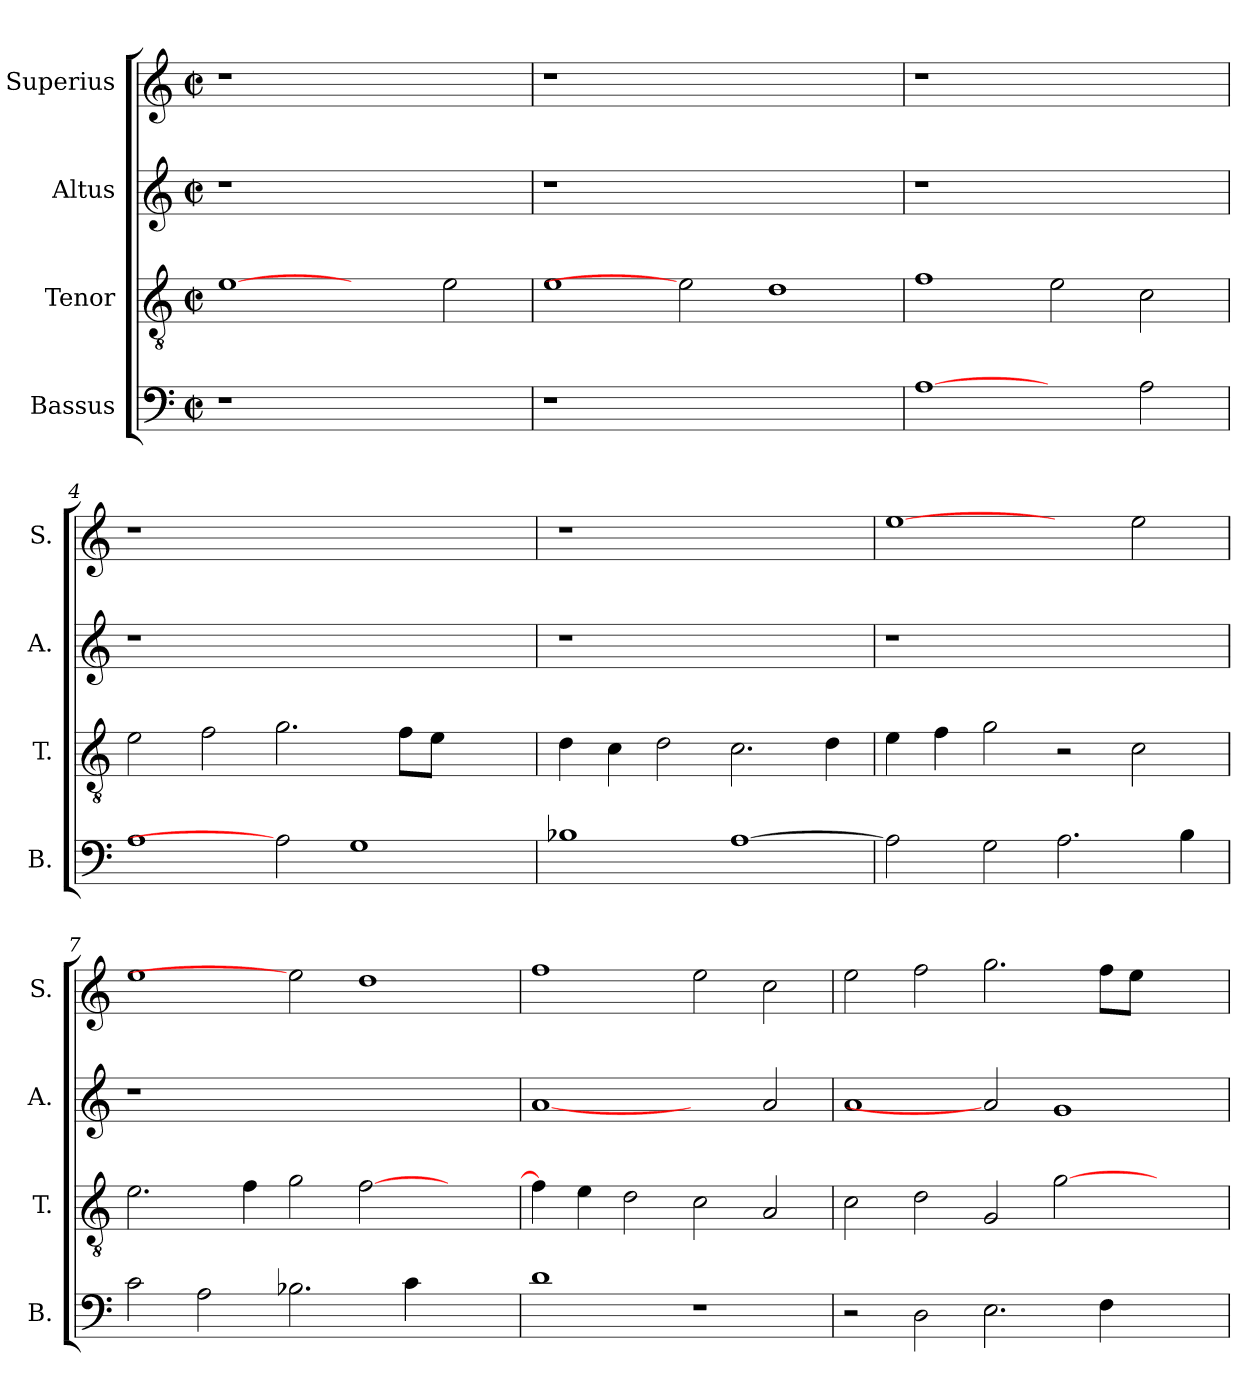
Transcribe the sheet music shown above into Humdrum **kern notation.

**kern	**kern	**kern	**kern
*part4	*part3	*part2	*part1
*staff4	*staff3	*staff2	*staff1
*I"Bassus	*I"Tenor	*I"Altus	*I"Superius
*I'B.	*I'T.	*I'A.	*I'S.
!!LO:PB:g=z
*clefF4	*clefGv2	*clefG2	*clefG2
*	*ITrd7c12	*	*
*k[]	*k[]	*k[]	*k[]
*C:	*C:	*C:	*C:
*M2/2	*M2/2	*M2/2	*M2/2
*met(c|)	*met(c|)	*met(c|)	*met(c|)
=1	=1	=1	=1
!LO:N:vis=1	!	!LO:N:vis=1	!LO:N:vis=1
1r	[1Ei	1r	1r
1ryy	2ryy	1ryy	1ryy
.	2Ei\	.	.
=2	=2	=2	=2
!LO:N:vis=1	!	!LO:N:vis=1	!LO:N:vis=1
1r	1Ei	1r	1r
1.ryy	2Ei]	1.ryy	1.ryy
.	1Di	.	.
=3	=3	=3	=3
!	!	!LO:N:vis=1	!LO:N:vis=1
[1Ai	1Fi	1r	1r
2ryy	2Ei\	1ryy	1ryy
2Ai\	2Ci\	.	.
=4	=4	=4	=4
!	!	!LO:N:vis=1	!LO:N:vis=1
1Ai	2Ei\	1r	1r
.	2Fi\	.	.
2Ai]	2.Gi\	1.ryy	1.ryy
1Gi	.	.	.
.	8Fi\L	.	.
.	8Ei\J	.	.
.	2ryy	.	.
=5	=5	=5	=5
!	!	!LO:N:vis=1	!LO:N:vis=1
1B-Xi	4Di\	1r	1r
.	4Ci\	.	.
.	2Di\	.	.
[>1Ai	2.Ci\	1ryy	1ryy
.	4Di\	.	.
!!LO:LB:g=z
=6	=6	=6	=6
!	!	!LO:N:vis=1	!
2Ai\]	4Ei\	1r	[1eei
.	4Fi\	.	.
2Gi\	2Gi\	.	.
2.Ai\	2r	1ryy	2ryy
.	2Ci\	.	2eei\
4Bi\	.	.	.
=7	=7	=7	=7
!	!	!LO:N:vis=1	!
2ci\	2.Ei\	1r	1eei
2Ai\	.	.	.
.	4Fi\	.	.
2.B-Xi\	2Gi\	1.ryy	2eei]
.	[>2Fi\	.	1ddi
4ci\	.	.	.
2ryy	2ryy	.	.
=8	=8	=8	=8
1di	4Fi\]	[1ai	1ffi
.	4Ei\	.	.
.	2Di\	.	.
1r	2Ci\	2ryy	2eei\
.	2AAi/	2ai/	2cci\
=9	=9	=9	=9
2r	2Ci\	1ai	2eei\
2Di\	2Di\	.	2ffi\
2.Ei\	2GGi/	2ai]	2.ggi\
.	[>2Gi\	1gi	.
4Fi\	.	.	8ffi\L
.	.	.	8eei\J
2ryy	2ryy	.	2ryy
=	=	=	=
*-	*-	*-	*-
